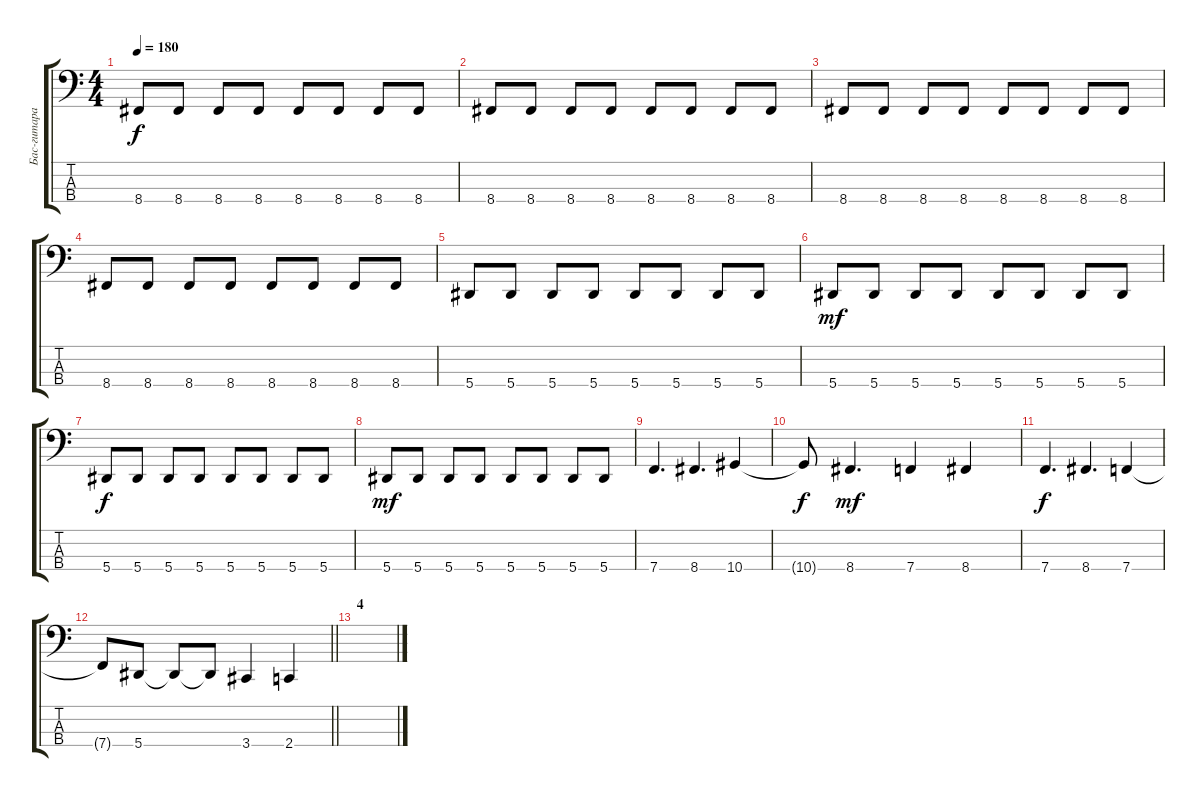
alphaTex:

\track ("Бас-гитара" "Бас-гитара") {instrument electricbassfinger}
\staff {score tabs}
\tuning (Eb2 Bb1 F1 Bb0) {hide}
\ts (4 4)
\tempo 180
\clef f4
\ks c
8.4.8{dy f} 8.4.8 8.4.8 8.4.8 8.4.8 8.4.8 8.4.8 8.4.8 |
8.4.8 8.4.8 8.4.8 8.4.8 8.4.8 8.4.8 8.4.8 8.4.8 |
8.4.8 8.4.8 8.4.8 8.4.8 8.4.8 8.4.8 8.4.8 8.4.8 |
8.4.8 8.4.8 8.4.8 8.4.8 8.4.8 8.4.8 8.4.8 8.4.8 |
5.4.8 5.4.8 5.4.8 5.4.8 5.4.8 5.4.8 5.4.8 5.4.8 |
5.4.8{dy mf} 5.4.8 5.4.8 5.4.8 5.4.8 5.4.8 5.4.8 5.4.8 |
5.4.8{dy f} 5.4.8 5.4.8 5.4.8 5.4.8 5.4.8 5.4.8 5.4.8 |
5.4.8{dy mf} 5.4.8 5.4.8 5.4.8 5.4.8 5.4.8 5.4.8 5.4.8 |
7.4.4{d} 8.4.4{d} 10.4.4 |
10.4{t}.8{dy f} 8.4.4{d dy mf} 7.4.4 8.4.4 |
7.4.4{d dy f} 8.4.4{d} 7.4.4 |
\barLineRight lightlight
7.4{t}.8 5.4.8 5.4{t}.8 5.4{t}.8 3.4.4 2.4.4 |
\section ("" "4")
